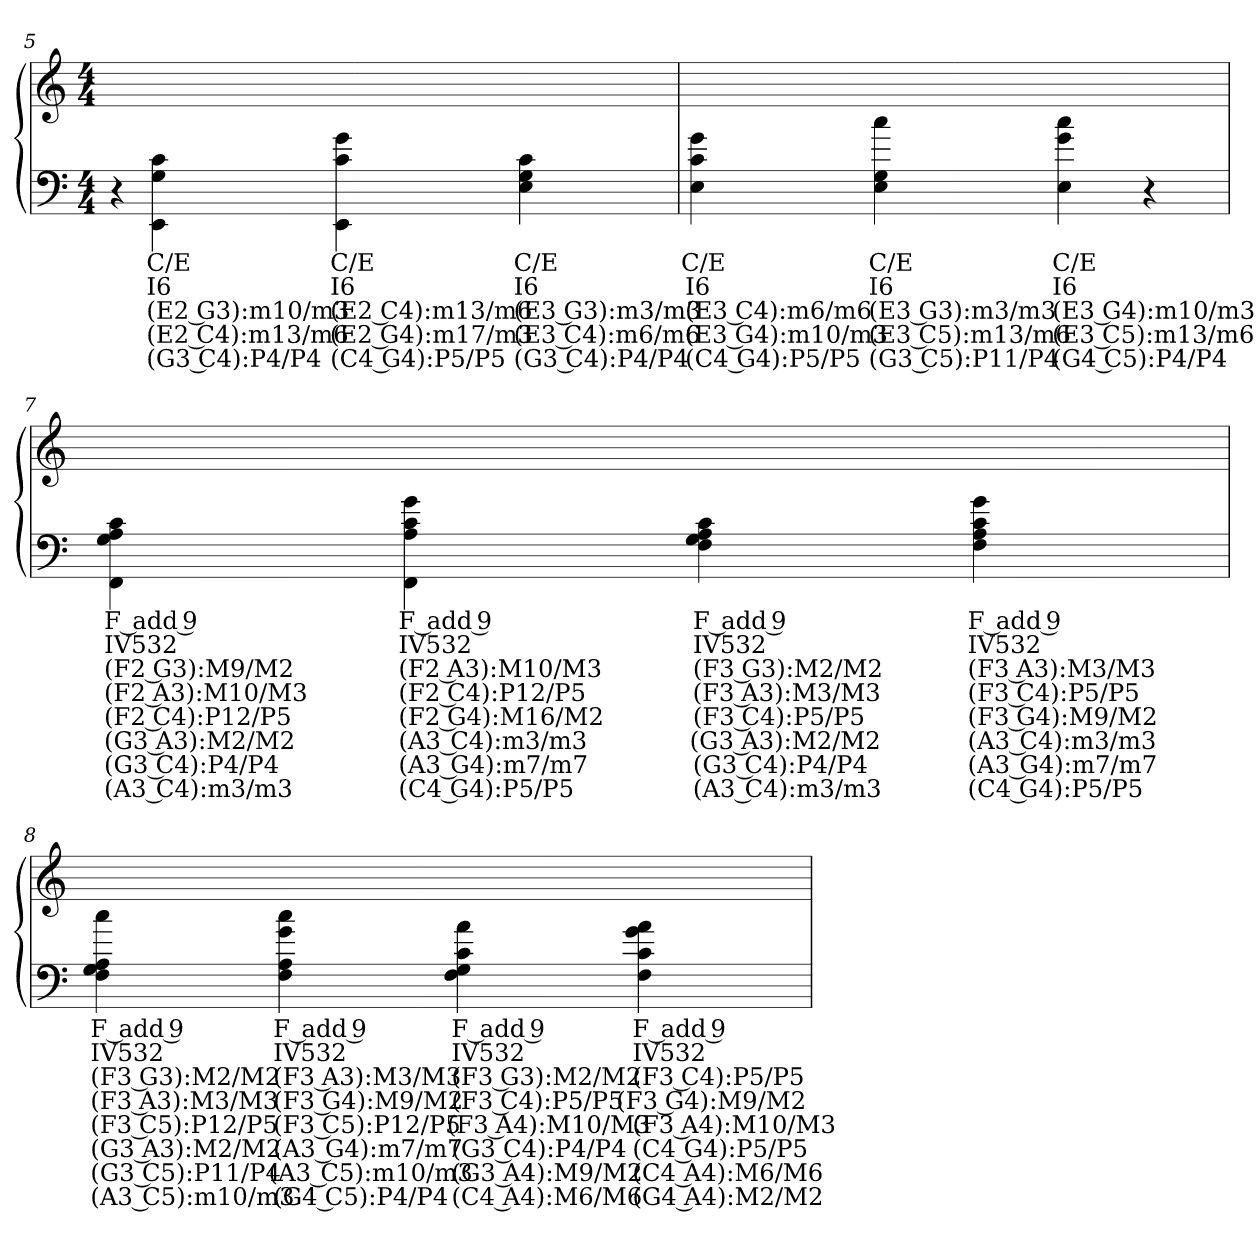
**kern	**text	**text	**text	**text	**text	**text	**text	**text	**kern
*part2	*part2	*part2	*part2	*part2	*part2	*part2	*part2	*part2	*part1
*staff2	*staff2	*staff2	*staff2	*staff2	*staff2	*staff2	*staff2	*staff2	*staff1
*clefF4	*	*	*	*	*	*	*	*	*clefG2
*k[]	*	*	*	*	*	*	*	*	*k[]
*C:	*	*	*	*	*	*	*	*	*C:
*M4/4	*	*	*	*	*	*	*	*	*M4/4
=5	=5	=5	=5	=5	=5	=5	=5	=5	=5
4r	.	.	.	.	.	.	.	.	1ryy
4EE 4G 4c	C/E	I6	(E2 G3):m10/m3	(E2 C4):m13/m6	(G3 C4):P4/P4	.	.	.	.
4EE 4c 4g	C/E	I6	(E2 C4):m13/m6	(E2 G4):m17/m3	(C4 G4):P5/P5	.	.	.	.
4E 4G 4c	C/E	I6	(E3 G3):m3/m3	(E3 C4):m6/m6	(G3 C4):P4/P4	.	.	.	.
=6	=6	=6	=6	=6	=6	=6	=6	=6	=6
4E 4c 4g	C/E	I6	(E3 C4):m6/m6	(E3 G4):m10/m3	(C4 G4):P5/P5	.	.	.	1ryy
4E 4G 4cc	C/E	I6	(E3 G3):m3/m3	(E3 C5):m13/m6	(G3 C5):P11/P4	.	.	.	.
4E 4g 4cc	C/E	I6	(E3 G4):m10/m3	(E3 C5):m13/m6	(G4 C5):P4/P4	.	.	.	.
4r	.	.	.	.	.	.	.	.	.
=7	=7	=7	=7	=7	=7	=7	=7	=7	=7
4FF 4G 4A 4c	F add 9	IV532	(F2 G3):M9/M2	(F2 A3):M10/M3	(F2 C4):P12/P5	(G3 A3):M2/M2	(G3 C4):P4/P4	(A3 C4):m3/m3	1ryy
4FF 4A 4c 4g	F add 9	IV532	(F2 A3):M10/M3	(F2 C4):P12/P5	(F2 G4):M16/M2	(A3 C4):m3/m3	(A3 G4):m7/m7	(C4 G4):P5/P5	.
4F 4G 4A 4c	F add 9	IV532	(F3 G3):M2/M2	(F3 A3):M3/M3	(F3 C4):P5/P5	(G3 A3):M2/M2	(G3 C4):P4/P4	(A3 C4):m3/m3	.
4F 4A 4c 4g	F add 9	IV532	(F3 A3):M3/M3	(F3 C4):P5/P5	(F3 G4):M9/M2	(A3 C4):m3/m3	(A3 G4):m7/m7	(C4 G4):P5/P5	.
=8	=8	=8	=8	=8	=8	=8	=8	=8	=8
4F 4G 4A 4cc	F add 9	IV532	(F3 G3):M2/M2	(F3 A3):M3/M3	(F3 C5):P12/P5	(G3 A3):M2/M2	(G3 C5):P11/P4	(A3 C5):m10/m3	1ryy
4F 4A 4g 4cc	F add 9	IV532	(F3 A3):M3/M3	(F3 G4):M9/M2	(F3 C5):P12/P5	(A3 G4):m7/m7	(A3 C5):m10/m3	(G4 C5):P4/P4	.
4F 4G 4c 4a	F add 9	IV532	(F3 G3):M2/M2	(F3 C4):P5/P5	(F3 A4):M10/M3	(G3 C4):P4/P4	(G3 A4):M9/M2	(C4 A4):M6/M6	.
4F 4c 4g 4a	F add 9	IV532	(F3 C4):P5/P5	(F3 G4):M9/M2	(F3 A4):M10/M3	(C4 G4):P5/P5	(C4 A4):M6/M6	(G4 A4):M2/M2	.
=	=	=	=	=	=	=	=	=	=
*-	*-	*-	*-	*-	*-	*-	*-	*-	*-
